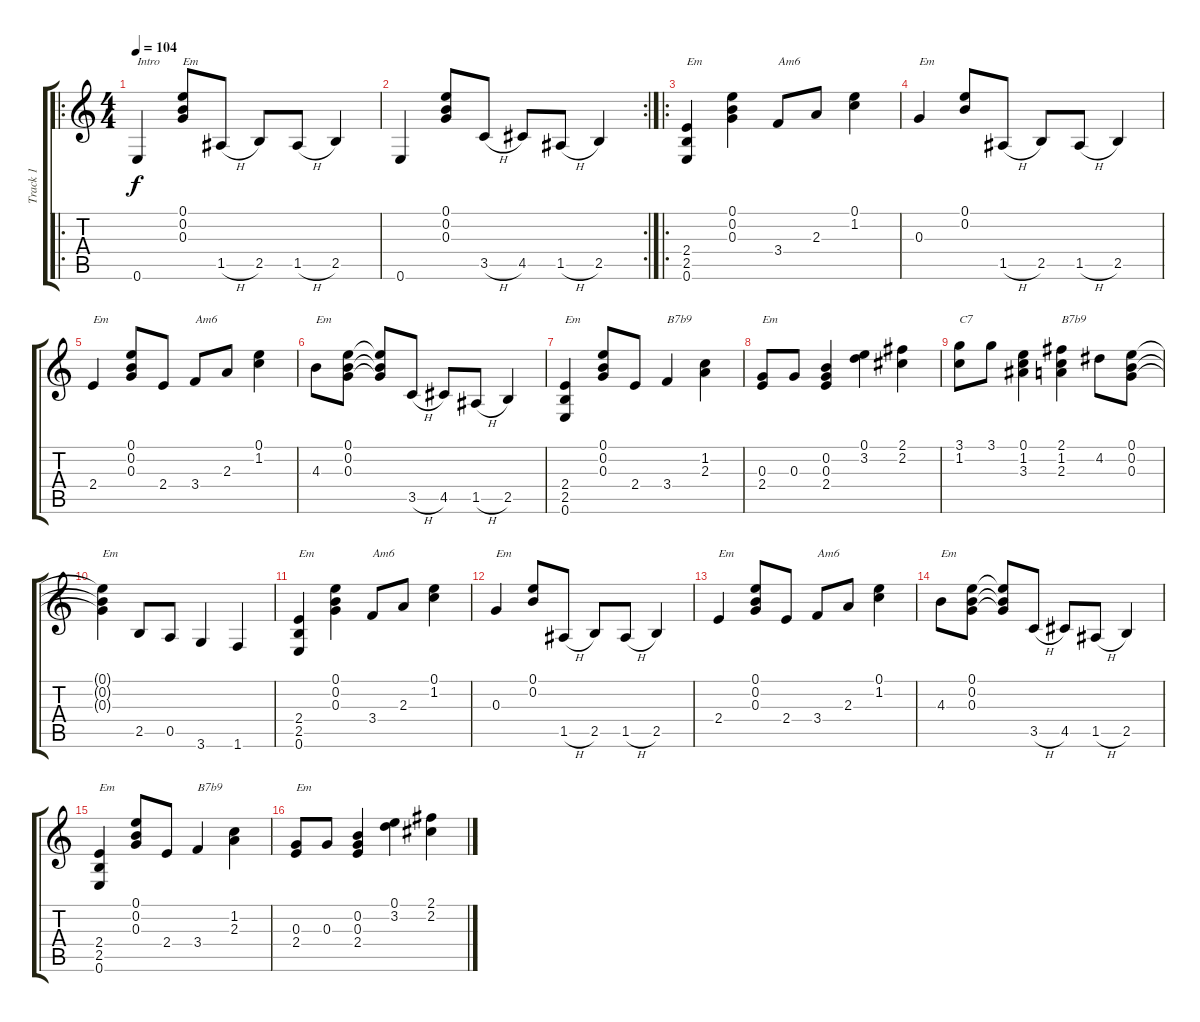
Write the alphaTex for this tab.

\track ("Track 1" "Track 1") {instrument acousticguitarnylon}
\staff {score tabs}
\tuning (E4 B3 G3 D3 A2 E2) {hide}
\ro
\ts (4 4)
\tempo 104
\clef g2
\ks c
0.6.4{txt "Intro" dy f instrument acousticguitarnylon} (0.1 0.2 0.3).8{txt "Em"} 1.5{h}.8 2.5.8 1.5{h}.8 2.5.4 |
\rc 2
0.6.4 (0.1 0.2 0.3).8 3.5{h}.8 4.5.8 1.5{h}.8 2.5.4 |
\ro
(2.4 2.5 0.6).4{txt "Em"} (0.1 0.2 0.3).4 3.4.8{txt "Am6"} 2.3.8 (0.1 1.2).4 |
0.3.4{txt "Em"} (0.1 0.2).8 1.5{h}.8 2.5.8 1.5{h}.8 2.5.4 |
2.4.4{txt "Em"} (0.1 0.2 0.3).8 2.4.8 3.4.8{txt "Am6"} 2.3.8 (0.1 1.2).4 |
4.3.8{txt "Em"} (0.1 0.2 0.3).8 (0.1{t} 0.2{t} 0.3{t}).8 3.5{h}.8 4.5.8 1.5{h}.8 2.5.4 |
(2.4 2.5 0.6).4{txt "Em"} (0.1 0.2 0.3).8 2.4.8 3.4.4{txt "B7b9"} (1.2 2.3).4 |
(0.3 2.4).8{txt "Em"} 0.3.8 (0.2 0.3 2.4).4 (0.1 3.2).4 (2.1 2.2).4 |
(3.1 1.2).8{txt "C7"} 3.1.8 (0.1 1.2 3.3).4 (2.1 1.2 2.3).4{txt "B7b9"} 4.2.8 (0.1 0.2 0.3).8 |
(0.1{t} 0.2{t} 0.3{t}).4{txt "Em"} 2.5.8 0.5.8 3.6.4 1.6.4 |
(2.4 2.5 0.6).4{txt "Em"} (0.1 0.2 0.3).4 3.4.8{txt "Am6"} 2.3.8 (0.1 1.2).4 |
0.3.4{txt "Em"} (0.1 0.2).8 1.5{h}.8 2.5.8 1.5{h}.8 2.5.4 |
2.4.4{txt "Em"} (0.1 0.2 0.3).8 2.4.8 3.4.8{txt "Am6"} 2.3.8 (0.1 1.2).4 |
4.3.8{txt "Em"} (0.1 0.2 0.3).8 (0.1{t} 0.2{t} 0.3{t}).8 3.5{h}.8 4.5.8 1.5{h}.8 2.5.4 |
(2.4 2.5 0.6).4{txt "Em"} (0.1 0.2 0.3).8 2.4.8 3.4.4{txt "B7b9"} (1.2 2.3).4 |
(0.3 2.4).8{txt "Em"} 0.3.8 (0.2 0.3 2.4).4 (0.1 3.2).4 (2.1 2.2).4
